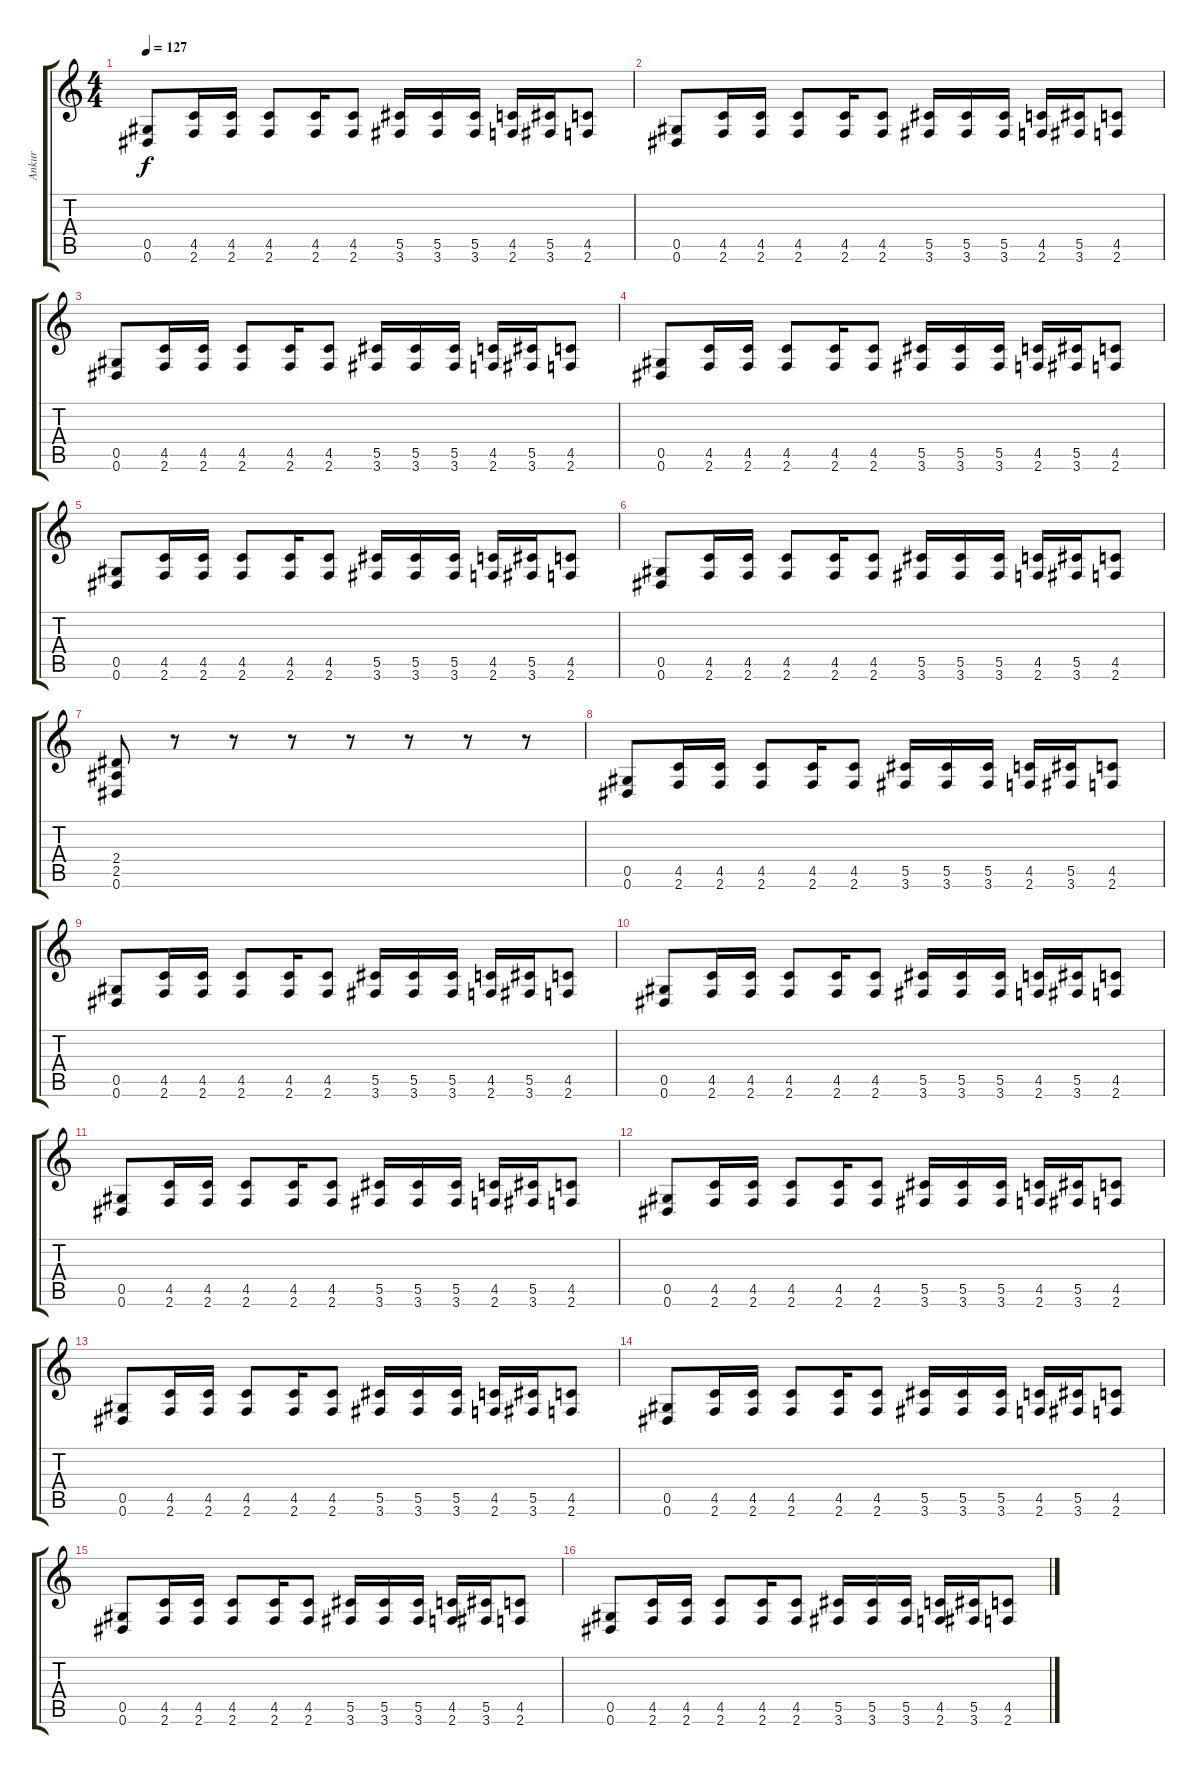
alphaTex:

\track ("Ankur" "Ankur") {instrument distortionguitar}
\staff {score tabs}
\tuning (Eb4 Bb3 Gb3 Db3 Ab2 Eb2) {hide}
\ts (4 4)
\tempo 127
\clef g2
\ks c
(0.5 0.6).8{dy f} (4.5 2.6).16 (4.5 2.6).16 (4.5 2.6).8 (4.5 2.6).16 (4.5 2.6).8 (5.5 3.6).16 (5.5 3.6).16 (5.5 3.6).16 (4.5 2.6).16 (5.5 3.6).16 (4.5 2.6).8 |
(0.5 0.6).8 (4.5 2.6).16 (4.5 2.6).16 (4.5 2.6).8 (4.5 2.6).16 (4.5 2.6).8 (5.5 3.6).16 (5.5 3.6).16 (5.5 3.6).16 (4.5 2.6).16 (5.5 3.6).16 (4.5 2.6).8 |
(0.5 0.6).8 (4.5 2.6).16 (4.5 2.6).16 (4.5 2.6).8 (4.5 2.6).16 (4.5 2.6).8 (5.5 3.6).16 (5.5 3.6).16 (5.5 3.6).16 (4.5 2.6).16 (5.5 3.6).16 (4.5 2.6).8 |
(0.5 0.6).8 (4.5 2.6).16 (4.5 2.6).16 (4.5 2.6).8 (4.5 2.6).16 (4.5 2.6).8 (5.5 3.6).16 (5.5 3.6).16 (5.5 3.6).16 (4.5 2.6).16 (5.5 3.6).16 (4.5 2.6).8 |
(0.5 0.6).8 (4.5 2.6).16 (4.5 2.6).16 (4.5 2.6).8 (4.5 2.6).16 (4.5 2.6).8 (5.5 3.6).16 (5.5 3.6).16 (5.5 3.6).16 (4.5 2.6).16 (5.5 3.6).16 (4.5 2.6).8 |
(0.5 0.6).8 (4.5 2.6).16 (4.5 2.6).16 (4.5 2.6).8 (4.5 2.6).16 (4.5 2.6).8 (5.5 3.6).16 (5.5 3.6).16 (5.5 3.6).16 (4.5 2.6).16 (5.5 3.6).16 (4.5 2.6).8 |
(2.4 2.5 0.6).8 r.8 r.8 r.8 r.8 r.8 r.8 r.8 |
(0.5 0.6).8 (4.5 2.6).16 (4.5 2.6).16 (4.5 2.6).8 (4.5 2.6).16 (4.5 2.6).8 (5.5 3.6).16 (5.5 3.6).16 (5.5 3.6).16 (4.5 2.6).16 (5.5 3.6).16 (4.5 2.6).8 |
(0.5 0.6).8 (4.5 2.6).16 (4.5 2.6).16 (4.5 2.6).8 (4.5 2.6).16 (4.5 2.6).8 (5.5 3.6).16 (5.5 3.6).16 (5.5 3.6).16 (4.5 2.6).16 (5.5 3.6).16 (4.5 2.6).8 |
(0.5 0.6).8 (4.5 2.6).16 (4.5 2.6).16 (4.5 2.6).8 (4.5 2.6).16 (4.5 2.6).8 (5.5 3.6).16 (5.5 3.6).16 (5.5 3.6).16 (4.5 2.6).16 (5.5 3.6).16 (4.5 2.6).8 |
(0.5 0.6).8 (4.5 2.6).16 (4.5 2.6).16 (4.5 2.6).8 (4.5 2.6).16 (4.5 2.6).8 (5.5 3.6).16 (5.5 3.6).16 (5.5 3.6).16 (4.5 2.6).16 (5.5 3.6).16 (4.5 2.6).8 |
(0.5 0.6).8 (4.5 2.6).16 (4.5 2.6).16 (4.5 2.6).8 (4.5 2.6).16 (4.5 2.6).8 (5.5 3.6).16 (5.5 3.6).16 (5.5 3.6).16 (4.5 2.6).16 (5.5 3.6).16 (4.5 2.6).8 |
(0.5 0.6).8 (4.5 2.6).16 (4.5 2.6).16 (4.5 2.6).8 (4.5 2.6).16 (4.5 2.6).8 (5.5 3.6).16 (5.5 3.6).16 (5.5 3.6).16 (4.5 2.6).16 (5.5 3.6).16 (4.5 2.6).8 |
(0.5 0.6).8 (4.5 2.6).16 (4.5 2.6).16 (4.5 2.6).8 (4.5 2.6).16 (4.5 2.6).8 (5.5 3.6).16 (5.5 3.6).16 (5.5 3.6).16 (4.5 2.6).16 (5.5 3.6).16 (4.5 2.6).8 |
(0.5 0.6).8 (4.5 2.6).16 (4.5 2.6).16 (4.5 2.6).8 (4.5 2.6).16 (4.5 2.6).8 (5.5 3.6).16 (5.5 3.6).16 (5.5 3.6).16 (4.5 2.6).16 (5.5 3.6).16 (4.5 2.6).8 |
(0.5 0.6).8 (4.5 2.6).16 (4.5 2.6).16 (4.5 2.6).8 (4.5 2.6).16 (4.5 2.6).8 (5.5 3.6).16 (5.5 3.6).16 (5.5 3.6).16 (4.5 2.6).16 (5.5 3.6).16 (4.5 2.6).8
